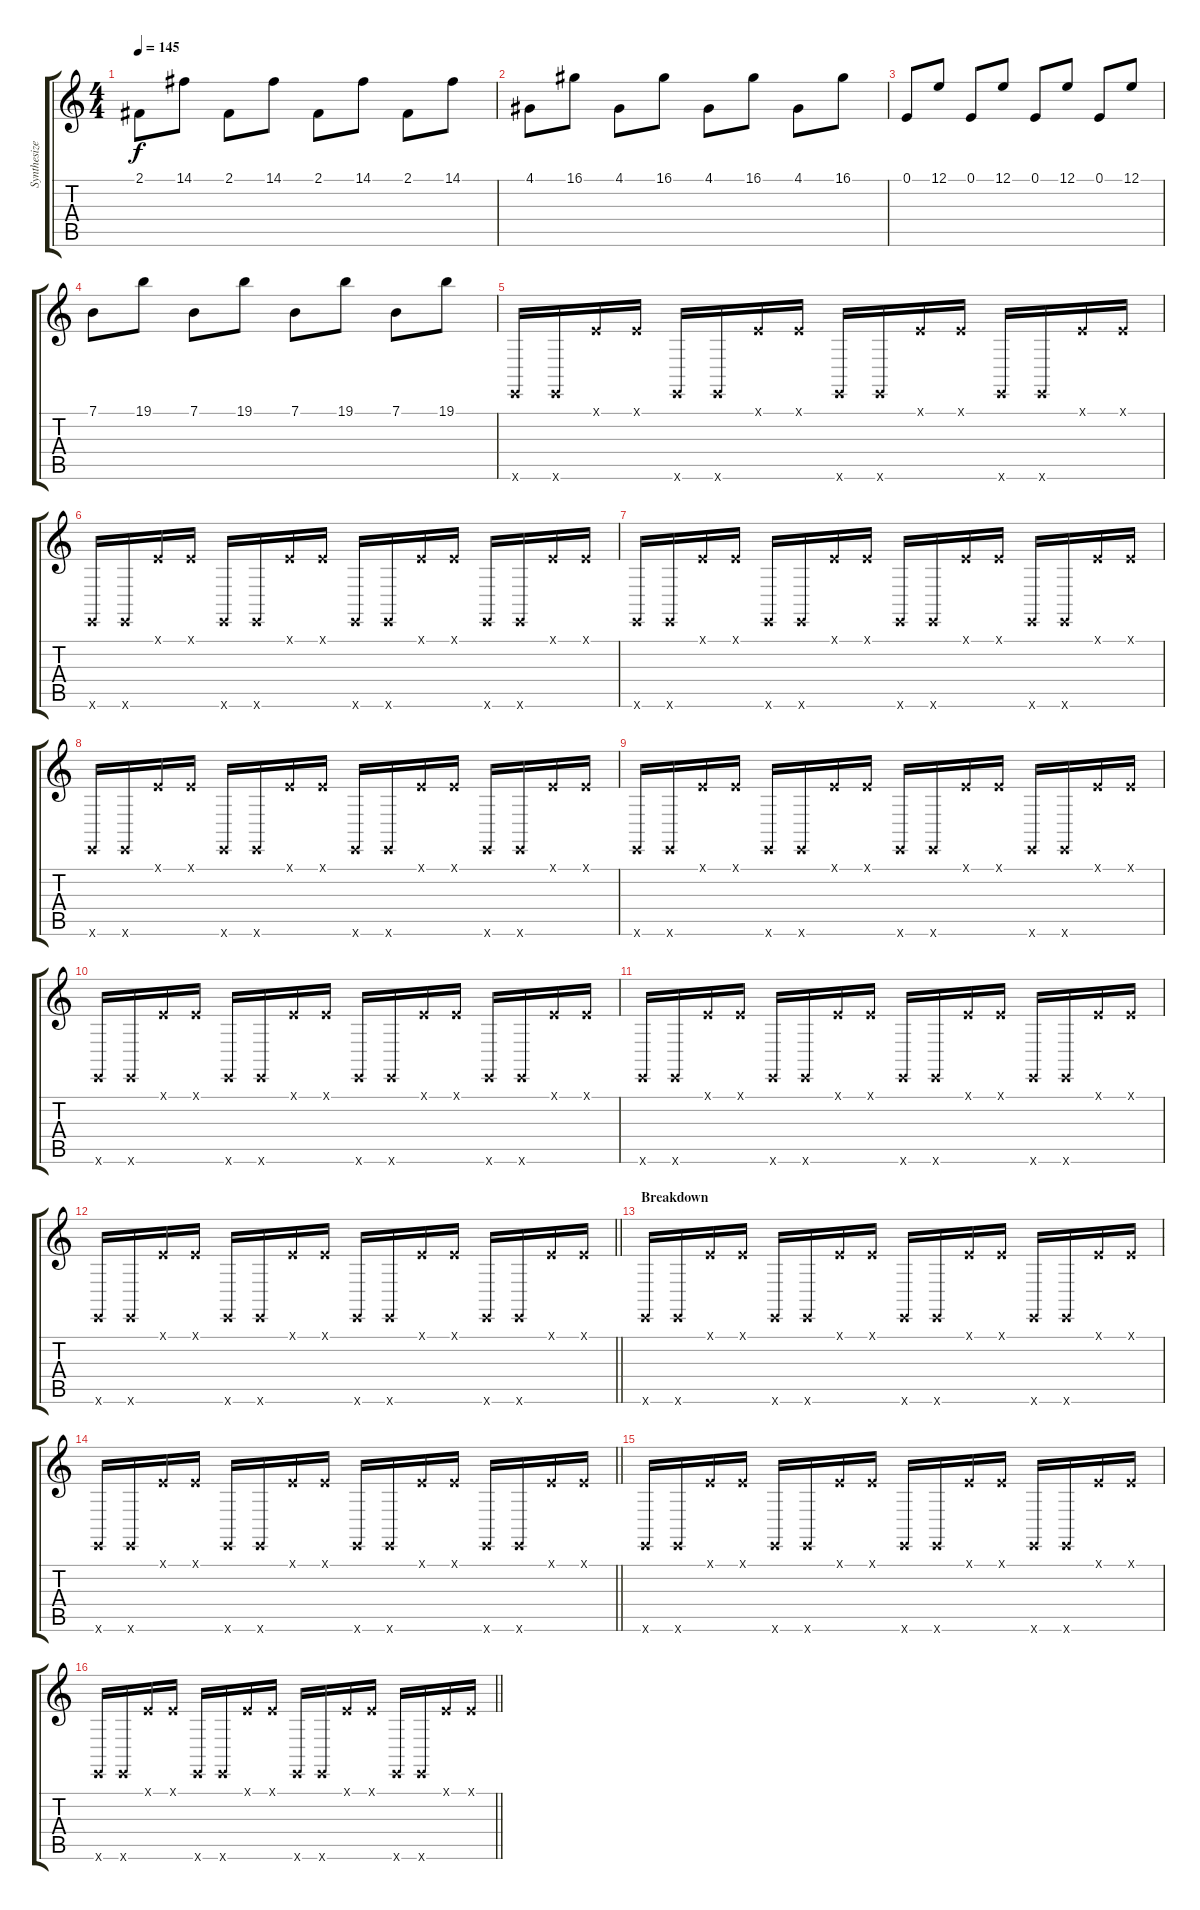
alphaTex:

\track ("Synthesizer One [Blake Healy]" "Synthesize") {instrument lead2sawtooth}
\staff {score tabs}
\tuning (E4 B3 G3 D3 A2 E2) {hide}
\ts (4 4)
\tempo 145
\clef g2
\ks c
2.1.8{dy f} 14.1.8 2.1.8 14.1.8 2.1.8 14.1.8 2.1.8 14.1.8 |
4.1.8 16.1.8 4.1.8 16.1.8 4.1.8 16.1.8 4.1.8 16.1.8 |
0.1.8 12.1.8 0.1.8 12.1.8 0.1.8 12.1.8 0.1.8 12.1.8 |
7.1.8 19.1.8 7.1.8 19.1.8 7.1.8 19.1.8 7.1.8 19.1.8 |
0.6{x}.16{volume 16} 0.6{x}.16 0.1{x}.16 0.1{x}.16 0.6{x}.16 0.6{x}.16 0.1{x}.16 0.1{x}.16 0.6{x}.16 0.6{x}.16 0.1{x}.16 0.1{x}.16 0.6{x}.16 0.6{x}.16 0.1{x}.16 0.1{x}.16 |
0.6{x}.16 0.6{x}.16 0.1{x}.16 0.1{x}.16 0.6{x}.16 0.6{x}.16 0.1{x}.16 0.1{x}.16 0.6{x}.16 0.6{x}.16 0.1{x}.16 0.1{x}.16 0.6{x}.16 0.6{x}.16 0.1{x}.16 0.1{x}.16 |
0.6{x}.16 0.6{x}.16 0.1{x}.16 0.1{x}.16 0.6{x}.16 0.6{x}.16 0.1{x}.16 0.1{x}.16 0.6{x}.16 0.6{x}.16 0.1{x}.16 0.1{x}.16 0.6{x}.16 0.6{x}.16 0.1{x}.16 0.1{x}.16 |
0.6{x}.16 0.6{x}.16 0.1{x}.16 0.1{x}.16 0.6{x}.16 0.6{x}.16 0.1{x}.16 0.1{x}.16 0.6{x}.16 0.6{x}.16 0.1{x}.16 0.1{x}.16 0.6{x}.16 0.6{x}.16 0.1{x}.16 0.1{x}.16 |
0.6{x}.16 0.6{x}.16 0.1{x}.16 0.1{x}.16 0.6{x}.16 0.6{x}.16 0.1{x}.16 0.1{x}.16 0.6{x}.16 0.6{x}.16 0.1{x}.16 0.1{x}.16 0.6{x}.16 0.6{x}.16 0.1{x}.16 0.1{x}.16 |
0.6{x}.16 0.6{x}.16 0.1{x}.16 0.1{x}.16 0.6{x}.16 0.6{x}.16 0.1{x}.16 0.1{x}.16 0.6{x}.16 0.6{x}.16 0.1{x}.16 0.1{x}.16 0.6{x}.16 0.6{x}.16 0.1{x}.16 0.1{x}.16 |
0.6{x}.16 0.6{x}.16 0.1{x}.16 0.1{x}.16 0.6{x}.16 0.6{x}.16 0.1{x}.16 0.1{x}.16 0.6{x}.16 0.6{x}.16 0.1{x}.16 0.1{x}.16 0.6{x}.16 0.6{x}.16 0.1{x}.16 0.1{x}.16 |
\barLineRight lightlight
0.6{x}.16 0.6{x}.16 0.1{x}.16 0.1{x}.16 0.6{x}.16 0.6{x}.16 0.1{x}.16 0.1{x}.16 0.6{x}.16 0.6{x}.16 0.1{x}.16 0.1{x}.16 0.6{x}.16 0.6{x}.16 0.1{x}.16 0.1{x}.16 |
\section ("" "Breakdown")
0.6{x}.16 0.6{x}.16 0.1{x}.16 0.1{x}.16 0.6{x}.16 0.6{x}.16 0.1{x}.16 0.1{x}.16 0.6{x}.16 0.6{x}.16 0.1{x}.16 0.1{x}.16 0.6{x}.16 0.6{x}.16 0.1{x}.16 0.1{x}.16 |
\barLineRight lightlight
0.6{x}.16 0.6{x}.16 0.1{x}.16 0.1{x}.16 0.6{x}.16 0.6{x}.16 0.1{x}.16 0.1{x}.16 0.6{x}.16 0.6{x}.16 0.1{x}.16 0.1{x}.16 0.6{x}.16 0.6{x}.16 0.1{x}.16 0.1{x}.16 |
0.6{x}.16 0.6{x}.16 0.1{x}.16 0.1{x}.16 0.6{x}.16 0.6{x}.16 0.1{x}.16 0.1{x}.16 0.6{x}.16 0.6{x}.16 0.1{x}.16 0.1{x}.16 0.6{x}.16 0.6{x}.16 0.1{x}.16 0.1{x}.16 |
\barLineRight lightlight
0.6{x}.16 0.6{x}.16 0.1{x}.16 0.1{x}.16 0.6{x}.16 0.6{x}.16 0.1{x}.16 0.1{x}.16 0.6{x}.16 0.6{x}.16 0.1{x}.16 0.1{x}.16 0.6{x}.16 0.6{x}.16 0.1{x}.16 0.1{x}.16
